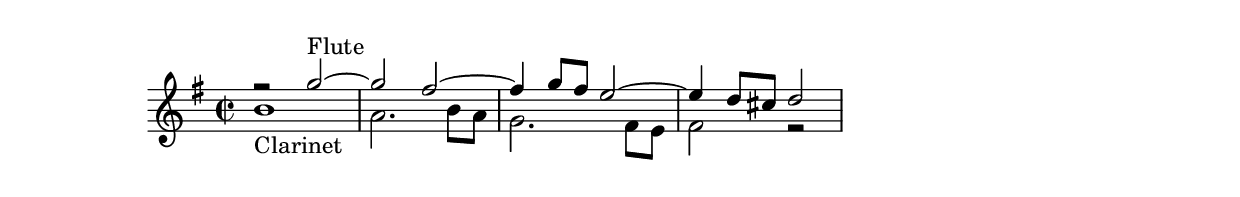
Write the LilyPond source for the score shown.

%% Do not edit this file; it is auto-generated from LSR http://lsr.dsi.unimi.it
%% This file is in the public domain.
\version "2.13.1"

\header {
  lsrtags = "contexts-and-engravers, midi"

  texidoces = "
Al producir una salida MIDI, el comportamiento predeterminado es
que cada pentagrama representa un canal MIDI, con todas las voces
de dicho pentagrama mezcladas.  Esto reduce al mínimo el riesgo de
que se agote el número de canales MIDI disponibles, pues existe un
máximo de 16 canales por pista.

Sin embargo, cuando se traslada el interpretador
@code{Staff_performer} al contexto @code{Voice}, cada voz de un
pentagrama puede tener su propio canal MIDI, como se muestra en el
siguiente ejemplo: a pesar de estar sobre el mismo pentagrama, se
crean dos canales MIDI, cada uno con un @code{midiInstrument}
distinto.

"
  doctitlees = "Modificar la salida MIDI para que tenga un canal por cada voz"

  texidoc = "
When outputting MIDI, the default behavior is for each staff to
represent one MIDI channel, with all the voices on a staff amalgamated.
This minimizes the risk of running out of MIDI channels, since there
are only 16 available per track.

However, by moving the @code{Staff_performer} to the @code{Voice}
context, each voice on a staff can have its own MIDI channel, as is
demonstrated by the following example: despite being on the same staff,
two MIDI channels are created, each with a different
@code{midiInstrument}. 

"
  doctitle = "Changing MIDI output to one channel per voice"
} % begin verbatim

\score {
  \new Staff <<
    \new Voice \relative c''' {
      \set midiInstrument = #"flute"
      \voiceOne
      \key g \major
      \time 2/2
      r2 g-"Flute" ~
      g fis ~
      fis4 g8 fis e2 ~
      e4 d8 cis d2
    }
    \new Voice \relative c'' {
      \set midiInstrument = #"clarinet"
      \voiceTwo
      b1-"Clarinet"
      a2. b8 a
      g2. fis8 e
      fis2 r
    }
  >>
  \layout { }
  \midi {
    \context {
      \Staff
      \remove "Staff_performer"
    }
    \context {
      \Voice
      \consists "Staff_performer"      
    }
    \context {
      \Score
      tempoWholesPerMinute = #(ly:make-moment 72 2)
    }
  }
}
